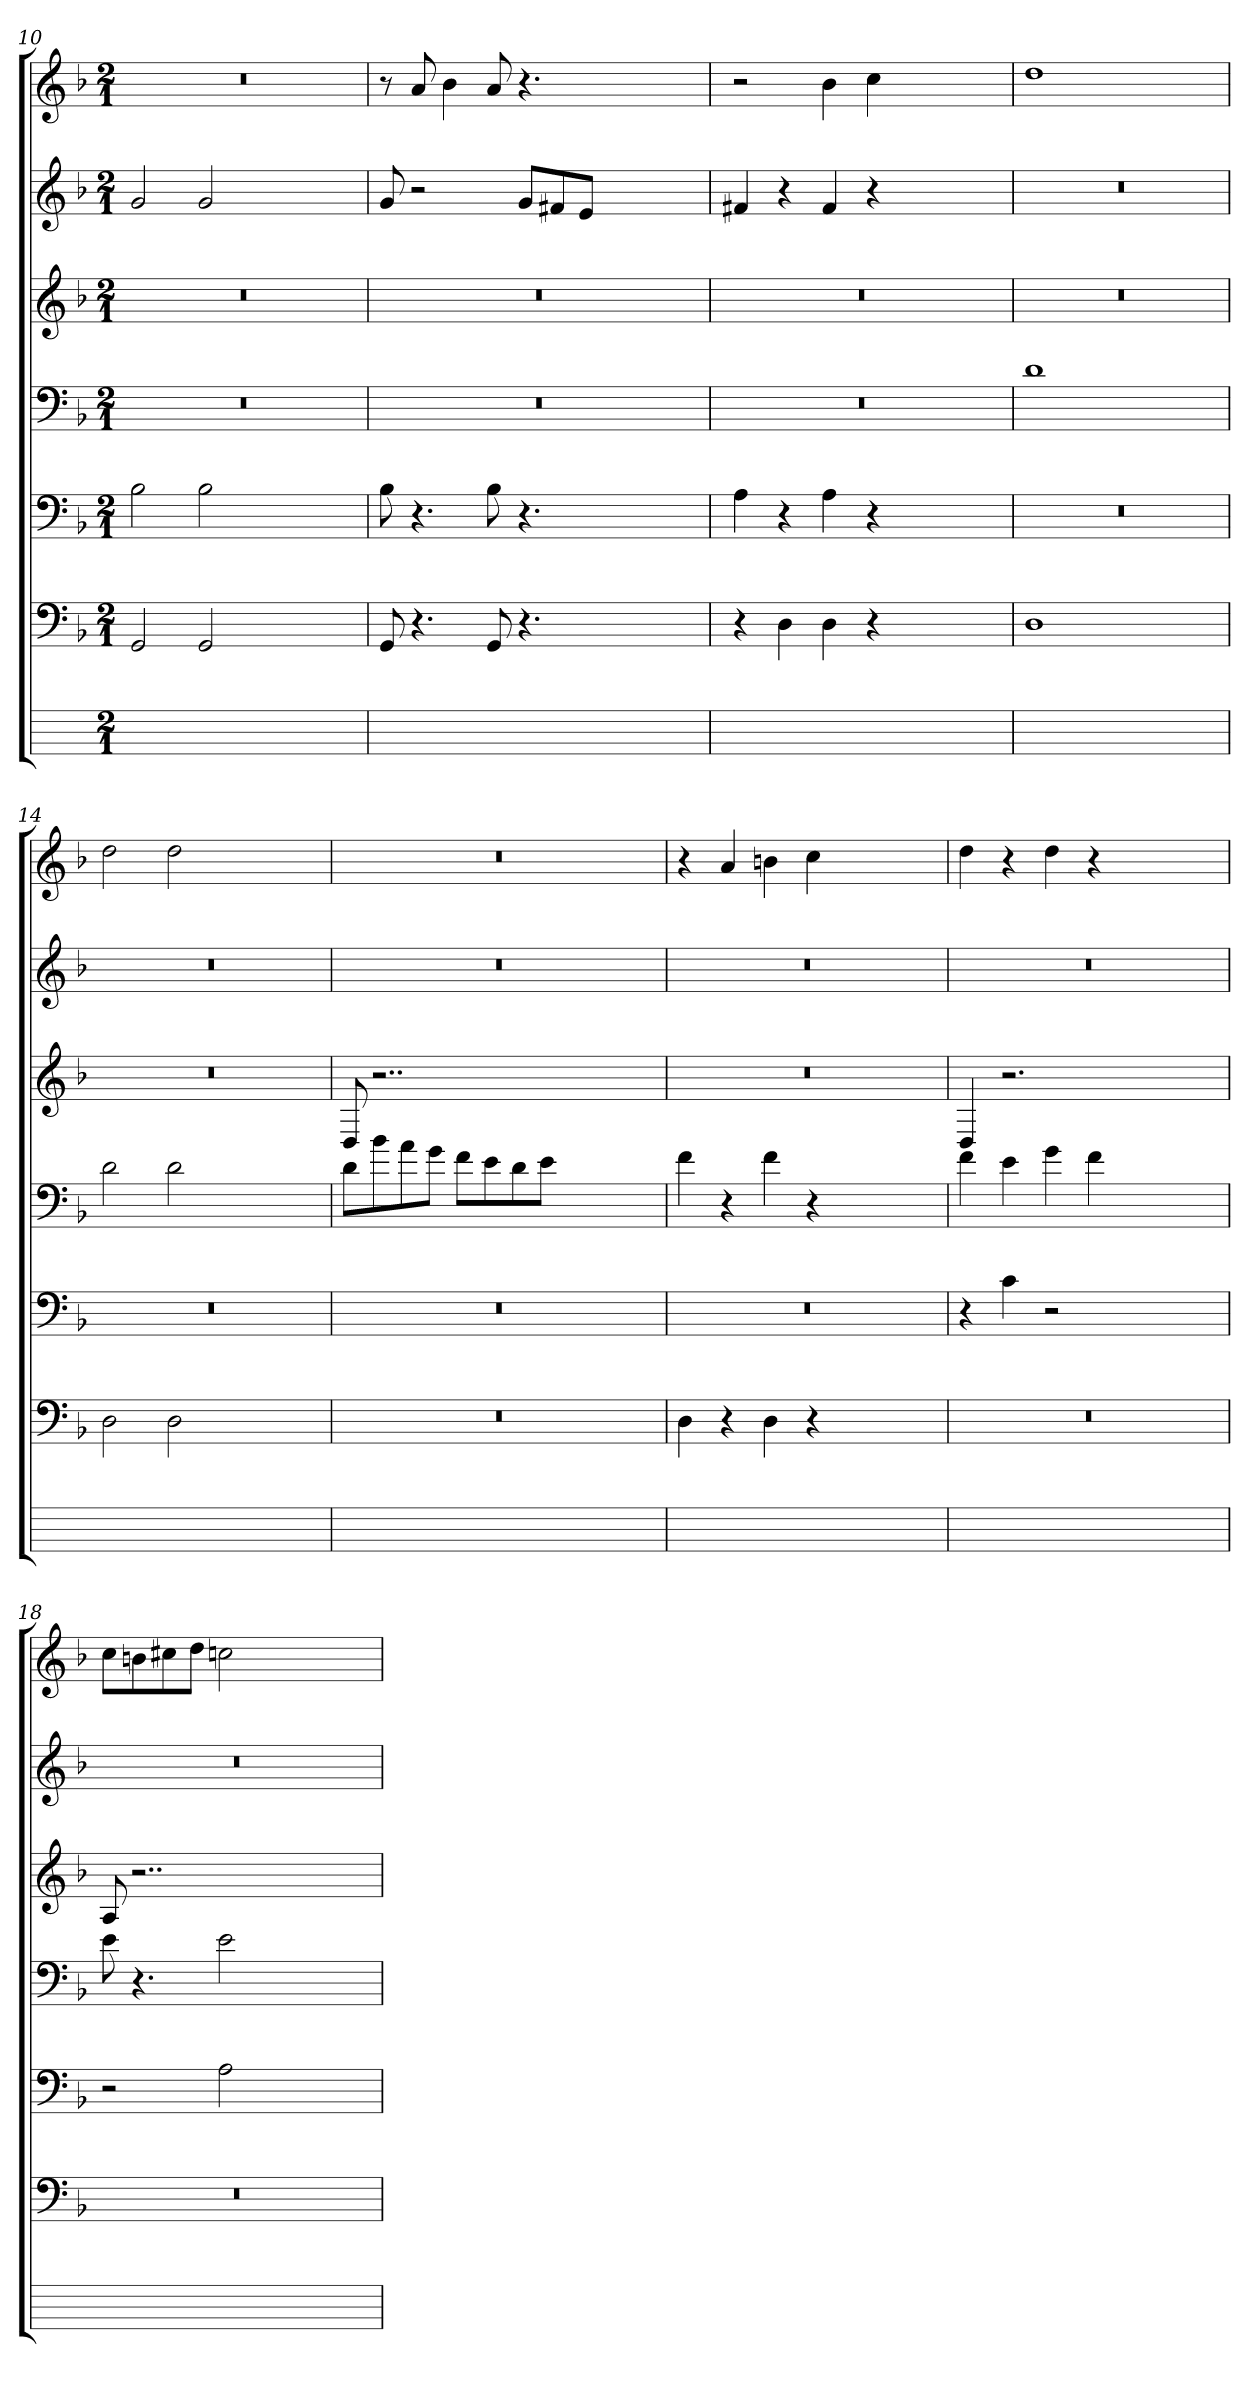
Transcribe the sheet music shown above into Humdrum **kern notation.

**kern	**kern	**kern	**kern	**kern	**kern	**kern
*part7	*part6	*part5	*part4	*part3	*part2	*part1
*staff7	*staff6	*staff5	*staff4	*staff3	*staff2	*staff1
*	*clefF4	*clefF4	*clefF4	*clefG2	*clefG2	*clefG2
*	*k[b-]	*k[b-]	*k[b-]	*k[b-]	*k[b-]	*k[b-]
*	*F:	*F:	*F:	*F:	*F:	*F:
*M2/1	*M2/1	*M2/1	*M2/1	*M2/1	*M2/1	*M2/1
=10	=10	=10	=10	=10	=10	=10
0ryy	2GGi	2B-	0r	0r	2g	0r
.	2GGi	2B-i	.	.	2gi	.
.	1ryy	1ryy	.	.	1ryy	.
=11	=11	=11	=11	=11	=11	=11
0ryy	8GG	8B-i	0r	0r	8gi	8r
.	4.r	4.r	.	.	2r	8aj
.	.	.	.	.	.	4b-j
.	8GGi	8B-i	.	.	.	8ai
.	4.r	4.r	.	.	8gjL	4.r
.	.	.	.	.	8f#Xj	.
.	.	.	.	.	8ejJ	.
.	1ryy	1ryy	.	.	1ryy	1ryy
=12	=12	=12	=12	=12	=12	=12
0ryy	4r	4A	0r	0r	4f#XZ	2r
.	4Dj	4r	.	.	4r	.
.	4Di	4Ai	.	.	4f#V	4b-V
.	4r	4r	.	.	4r	4ccj
.	1ryy	1ryy	.	.	1ryy	1ryy
=13	=13	=13	=13	=13	=13	=13
0ryy	1Di	0r	1d	0r	0r	1dd
.	1ryy	.	1ryy	.	.	1ryy
=14	=14	=14	=14	=14	=14	=14
0ryy	2D	0r	2di	0r	0r	2ddi
.	2Di	.	2di	.	.	2ddi
.	1ryy	.	1ryy	.	.	1ryy
=15	=15	=15	=15	=15	=15	=15
0ryy	0r	0r	8dL	8D	0r	0r
.	.	.	8b-j	2..r	.	.
.	.	.	8aj	.	.	.
.	.	.	8gjJ	.	.	.
.	.	.	8fjL	.	.	.
.	.	.	8ej	.	.	.
.	.	.	8dj	.	.	.
.	.	.	8ejJ	.	.	.
.	.	.	1ryy	1ryy	.	.
=16	=16	=16	=16	=16	=16	=16
0ryy	4Di	0r	4f	0r	0r	4r
.	4r	.	4r	.	.	4aj
.	4Di	.	4fi	.	.	4bnV
.	4r	.	4r	.	.	4ccj
.	1ryy	.	1ryy	.	.	1ryy
=17	=17	=17	=17	=17	=17	=17
0ryy	0r	4r	4fi	4D	0r	4ddi
.	.	4cV	4eV	2.r	.	4r
.	.	2r	4gV	.	.	4ddi
.	.	.	4fj	.	.	4r
.	.	1ryy	1ryy	1ryy	.	1ryy
=18	=18	=18	=18	=18	=18	=18
0ryy	0r	2r	8e	8A	0r	8ccL
.	.	.	4.r	2..r	.	8bnj
.	.	.	.	.	.	8cc#Xj
.	.	.	.	.	.	8ddjJ
.	.	2Ai	2ei	.	.	2ccni
.	.	1ryy	1ryy	1ryy	.	1ryy
=	=	=	=	=	=	=
*-	*-	*-	*-	*-	*-	*-
